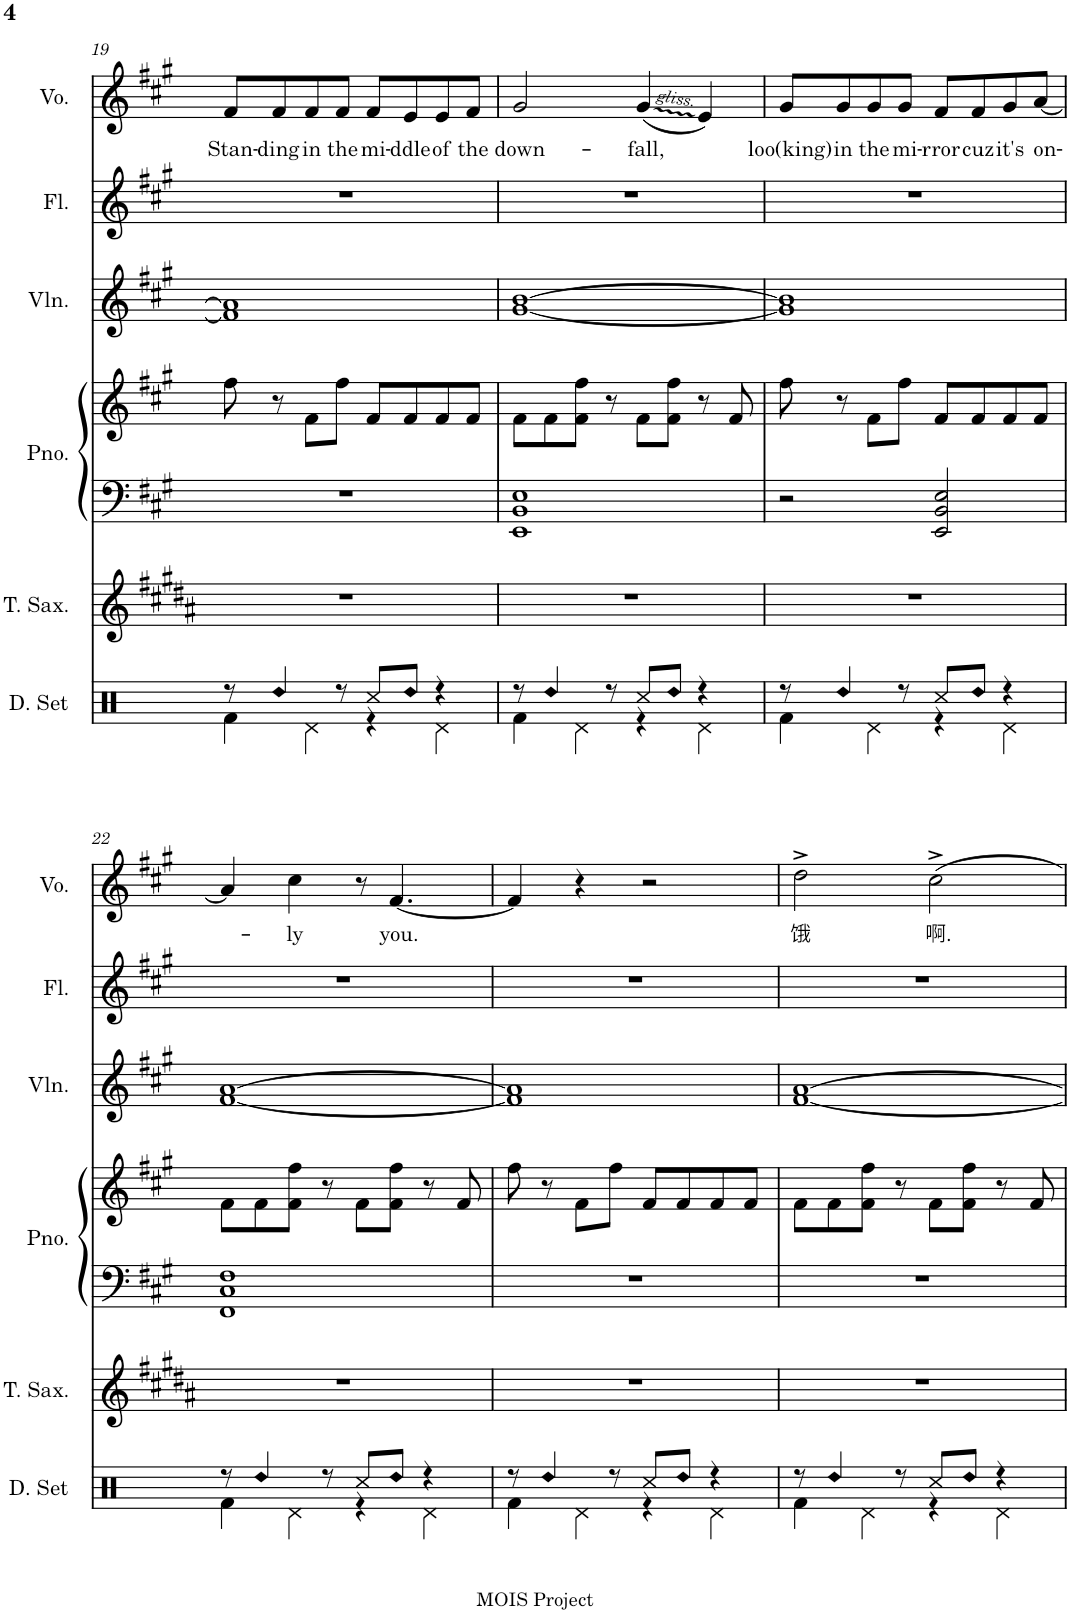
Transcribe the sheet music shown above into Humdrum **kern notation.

**kern	**kern	**kern	**kern	**kern	**kern	**kern	**text
*part6	*part5	*part4	*part4	*part3	*part2	*part1	*part1
*staff7	*staff6	*staff5	*staff4	*staff3	*staff2	*staff1	*staff1
*I"Drumset	*I"Tenor Saxophone	*I"Piano	*	*I"Violin	*I"Flute	*I"Voice	*
*I'D. Set	*I'T. Sax.	*I'Pno.	*	*I'Vln.	*I'Fl.	*I'Vo.	*
!!LO:PB:g=z
*clefX	*clefG2	*clefF4	*clefG2	*clefG2	*clefG2	*clefG2	*
*	*Trd8c14	*	*	*	*	*	*
*k[]	*k[f#c#g#d#a#]	*k[f#c#g#]	*k[f#c#g#]	*k[f#c#g#]	*k[f#c#g#]	*k[f#c#g#]	*
*M4/4	*M4/4	*M4/4	*M4/4	*M4/4	*M4/4	*M4/4	*
=19	=19	=19	=19	=19	=19	=19	=19
*^	*	*	*	*	*	*	*
!	!	!	!	!	!	!	!	!LO:LY:b
8r	4Rf\	1r	1r	8ff#\	1f#] 1a]	1r	8f#/L	Stan-
!LO:N:head=diamond	!	!	!	!	!	!	!	!LO:LY:b
4Rdd/	.	.	.	8r	.	.	8f#/	-ding
!	!	!	!	!	!	!	!	!LO:LY:b
.	4Rd\	.	.	8f#\L	.	.	8f#/	in
!	!	!	!	!	!	!	!	!LO:LY:b
8r	.	.	.	8ff#\J	.	.	8f#/J	the
!	!	!	!	!	!	!	!	!LO:LY:b
8Rcc/L	4r	.	.	8f#/L	.	.	8f#/L	mi-
!LO:N:head=diamond	!	!	!	!	!	!	!	!LO:LY:b
8Rdd/J	.	.	.	8f#/	.	.	8e/	-ddle
!	!	!	!	!	!	!	!	!LO:LY:b
4r	4Rd\	.	.	8f#/	.	.	8e/	of
!	!	!	!	!	!	!	!	!LO:LY:b
.	.	.	.	8f#/J	.	.	8f#/J	the
=20	=20	=20	=20	=20	=20	=20	=20	=20
!	!	!	!	!	!	!	!	!LO:LY:b
8r	4Rf\	1r	1EE 1BB 1E	8f#\L	[1g# [1b	1r	2g#/	down-
!LO:N:head=diamond	!	!	!	!	!	!	!	!
4Rdd/	.	.	.	8f#\	.	.	.	.
.	4Rd\	.	.	8f#\ 8ff#\J	.	.	.	.
8r	.	.	.	8r	.	.	.	.
!	!	!	!	!	!	!	!	!LO:LY:b
8Rcc/L	4r	.	.	8f#\L	.	.	(4g#/	-fall,
!LO:N:head=diamond	!	!	!	!	!	!	!	!
8Rdd/J	.	.	.	8f#\ 8ff#\J	.	.	.	.
4r	4Rd\	.	.	8r	.	.	4e/)	.
.	.	.	.	8f#/	.	.	.	.
=21	=21	=21	=21	=21	=21	=21	=21	=21
!	!	!	!	!	!	!	!	!LO:LY:b
8r	4Rf\	1r	2r	8ff#\	1g#] 1b]	1r	8g#/L	loo(king)
!LO:N:head=diamond	!	!	!	!	!	!	!	!LO:LY:b
4Rdd/	.	.	.	8r	.	.	8g#/	in
!	!	!	!	!	!	!	!	!LO:LY:b
.	4Rd\	.	.	8f#\L	.	.	8g#/	the
!	!	!	!	!	!	!	!	!LO:LY:b
8r	.	.	.	8ff#\J	.	.	8g#/J	mi-
!	!	!	!	!	!	!	!	!LO:LY:b
8Rcc/L	4r	.	2EE/ 2BB/ 2E/	8f#/L	.	.	8f#/L	-rror
!LO:N:head=diamond	!	!	!	!	!	!	!	!LO:LY:b
8Rdd/J	.	.	.	8f#/	.	.	8f#/	cuz
!	!	!	!	!	!	!	!	!LO:LY:b
4r	4Rd\	.	.	8f#/	.	.	8g#/	it's
!	!	!	!	!	!	!	!	!LO:LY:b
.	.	.	.	8f#/J	.	.	[8a/J	on-
!!LO:LB:g=z
=22	=22	=22	=22	=22	=22	=22	=22	=22
8r	4Rf\	1r	1FF# 1C# 1F#	8f#\L	[1f# [1a	1r	4a/]	.
!LO:N:head=diamond	!	!	!	!	!	!	!	!
4Rdd/	.	.	.	8f#\	.	.	.	.
!	!	!	!	!	!	!	!	!LO:LY:b
.	4Rd\	.	.	8f#\ 8ff#\J	.	.	4cc#\	ly
8r	.	.	.	8r	.	.	.	.
8Rcc/L	4r	.	.	8f#\L	.	.	8r	.
!LO:N:head=diamond	!	!	!	!	!	!	!	!LO:LY:b
8Rdd/J	.	.	.	8f#\ 8ff#\J	.	.	[4.f#/	you.
4r	4Rd\	.	.	8r	.	.	.	.
.	.	.	.	8f#/	.	.	.	.
=23	=23	=23	=23	=23	=23	=23	=23	=23
8r	4Rf\	1r	1r	8ff#\	1f#] 1a]	1r	4f#/]	.
!LO:N:head=diamond	!	!	!	!	!	!	!	!
4Rdd/	.	.	.	8r	.	.	.	.
.	4Rd\	.	.	8f#\L	.	.	4r	.
8r	.	.	.	8ff#\J	.	.	.	.
8Rcc/L	4r	.	.	8f#/L	.	.	2r	.
!LO:N:head=diamond	!	!	!	!	!	!	!	!
8Rdd/J	.	.	.	8f#/	.	.	.	.
4r	4Rd\	.	.	8f#/	.	.	.	.
.	.	.	.	8f#/J	.	.	.	.
=24	=24	=24	=24	=24	=24	=24	=24	=24
!	!	!	!	!	!	!	!	!LO:LY:b
8r	4Rf\	1r	1r	8f#\L	[1f# [1a	1r	2dd^\	饿
!LO:N:head=diamond	!	!	!	!	!	!	!	!
4Rdd/	.	.	.	8f#\	.	.	.	.
.	4Rd\	.	.	8f#\ 8ff#\J	.	.	.	.
8r	.	.	.	8r	.	.	.	.
!	!	!	!	!	!	!	!	!LO:LY:b
8Rcc/L	4r	.	.	8f#\L	.	.	2cc#^\	啊.
!LO:N:head=diamond	!	!	!	!	!	!	!	!
8Rdd/J	.	.	.	8f#\ 8ff#\J	.	.	.	.
4r	4Rd\	.	.	8r	.	.	.	.
.	.	.	.	8f#/	.	.	.	.
*v	*v	*	*	*	*	*	*	*
=	=	=	=	=	=	=	=
*-	*-	*-	*-	*-	*-	*-	*-
